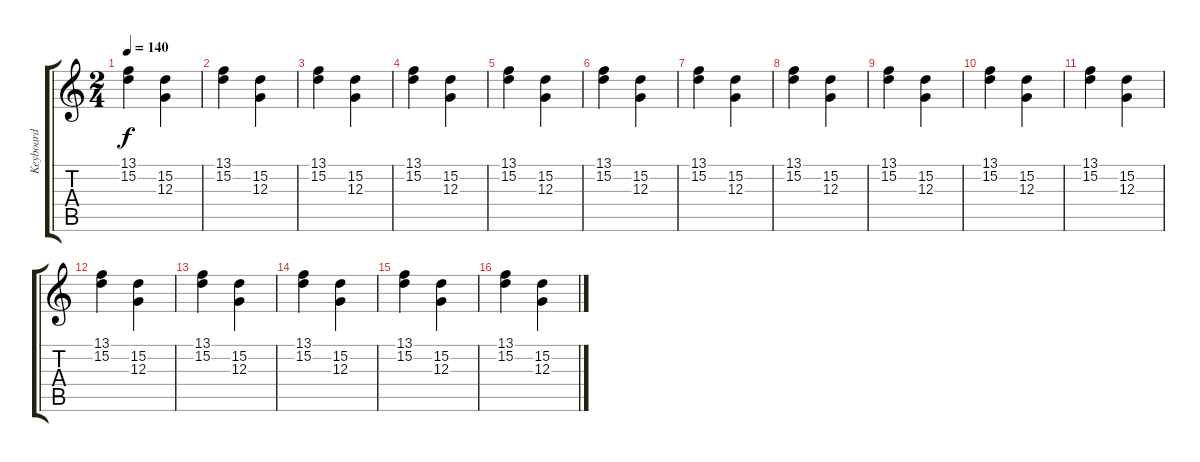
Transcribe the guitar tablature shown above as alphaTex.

\track ("Keyboard" "Keyboard") {instrument lead5charang}
\staff {score tabs}
\tuning (E4 B3 G3 D3 A2 E2) {hide}
\ts (2 4)
\tempo 140
\clef g2
\ks c
(13.1 15.2).4{dy f} (15.2 12.3).4 |
(13.1 15.2).4 (15.2 12.3).4 |
(13.1 15.2).4 (15.2 12.3).4 |
(13.1 15.2).4 (15.2 12.3).4 |
(13.1 15.2).4 (15.2 12.3).4 |
(13.1 15.2).4 (15.2 12.3).4 |
(13.1 15.2).4 (15.2 12.3).4 |
(13.1 15.2).4 (15.2 12.3).4 |
(13.1 15.2).4 (15.2 12.3).4 |
(13.1 15.2).4 (15.2 12.3).4 |
(13.1 15.2).4 (15.2 12.3).4 |
(13.1 15.2).4 (15.2 12.3).4 |
(13.1 15.2).4 (15.2 12.3).4 |
(13.1 15.2).4 (15.2 12.3).4 |
(13.1 15.2).4 (15.2 12.3).4 |
(13.1 15.2).4 (15.2 12.3).4
